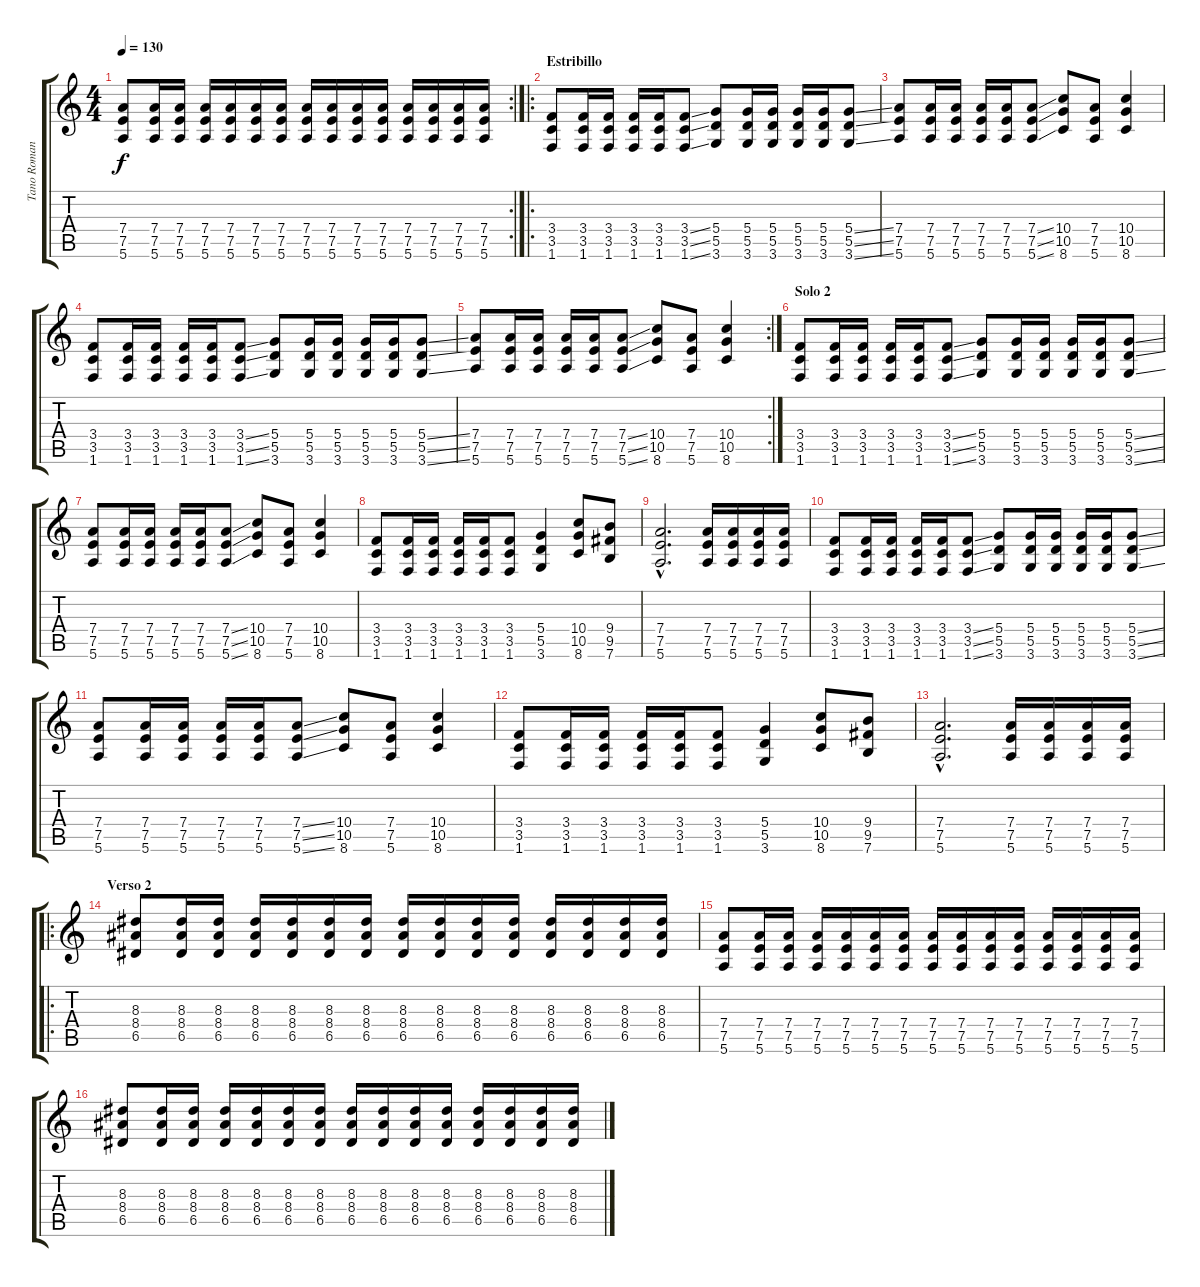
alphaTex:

\track ("Tano Romano (base)" "Tano Roman") {instrument overdrivenguitar}
\staff {score tabs}
\tuning (E4 B3 G3 D3 A2 E2) {hide}
\rc 2
\ts (4 4)
\tempo 130
\clef g2
\ks c
(7.4 7.5 5.6).8{dy f} (7.4 7.5 5.6).16 (7.4 7.5 5.6).16 (7.4 7.5 5.6).16 (7.4 7.5 5.6).16 (7.4 7.5 5.6).16 (7.4 7.5 5.6).16 (7.4 7.5 5.6).16 (7.4 7.5 5.6).16 (7.4 7.5 5.6).16 (7.4 7.5 5.6).16 (7.4 7.5 5.6).16 (7.4 7.5 5.6).16 (7.4 7.5 5.6).16 (7.4 7.5 5.6).16 |
\ro
\section ("" "Estribillo")
(3.4 3.5 1.6).8 (3.4 3.5 1.6).16 (3.4 3.5 1.6).16 (3.4 3.5 1.6).16 (3.4 3.5 1.6).16 (3.4{ss} 3.5{ss} 1.6{ss}).8 (5.4 5.5 3.6).8 (5.4 5.5 3.6).16 (5.4 5.5 3.6).16 (5.4 5.5 3.6).16 (5.4 5.5 3.6).16 (5.4{ss} 5.5{ss} 3.6{ss}).8 |
(7.4 7.5 5.6).8 (7.4 7.5 5.6).16 (7.4 7.5 5.6).16 (7.4 7.5 5.6).16 (7.4 7.5 5.6).16 (7.4{ss} 7.5{ss} 5.6{ss}).8 (10.4 10.5 8.6).8 (7.4 7.5 5.6).8 (10.4 10.5 8.6).4 |
(3.4 3.5 1.6).8 (3.4 3.5 1.6).16 (3.4 3.5 1.6).16 (3.4 3.5 1.6).16 (3.4 3.5 1.6).16 (3.4{ss} 3.5{ss} 1.6{ss}).8 (5.4 5.5 3.6).8 (5.4 5.5 3.6).16 (5.4 5.5 3.6).16 (5.4 5.5 3.6).16 (5.4 5.5 3.6).16 (5.4{ss} 5.5{ss} 3.6{ss}).8 |
\rc 2
(7.4 7.5 5.6).8 (7.4 7.5 5.6).16 (7.4 7.5 5.6).16 (7.4 7.5 5.6).16 (7.4 7.5 5.6).16 (7.4{ss} 7.5{ss} 5.6{ss}).8 (10.4 10.5 8.6).8 (7.4 7.5 5.6).8 (10.4 10.5 8.6).4 |
\section ("" "Solo 2")
(3.4 3.5 1.6).8 (3.4 3.5 1.6).16 (3.4 3.5 1.6).16 (3.4 3.5 1.6).16 (3.4 3.5 1.6).16 (3.4{ss} 3.5{ss} 1.6{ss}).8 (5.4 5.5 3.6).8 (5.4 5.5 3.6).16 (5.4 5.5 3.6).16 (5.4 5.5 3.6).16 (5.4 5.5 3.6).16 (5.4{ss} 5.5{ss} 3.6{ss}).8 |
(7.4 7.5 5.6).8 (7.4 7.5 5.6).16 (7.4 7.5 5.6).16 (7.4 7.5 5.6).16 (7.4 7.5 5.6).16 (7.4{ss} 7.5{ss} 5.6{ss}).8 (10.4 10.5 8.6).8 (7.4 7.5 5.6).8 (10.4 10.5 8.6).4 |
(3.4 3.5 1.6).8 (3.4 3.5 1.6).16 (3.4 3.5 1.6).16 (3.4 3.5 1.6).16 (3.4 3.5 1.6).16 (3.4 3.5 1.6).8 (5.4 5.5 3.6).4 (10.4 10.5 8.6).8 (9.4 9.5 7.6).8 |
(7.4{hac} 7.5{hac} 5.6{hac}).2{d} (7.4 7.5 5.6).16 (7.4 7.5 5.6).16 (7.4 7.5 5.6).16 (7.4 7.5 5.6).16 |
(3.4 3.5 1.6).8 (3.4 3.5 1.6).16 (3.4 3.5 1.6).16 (3.4 3.5 1.6).16 (3.4 3.5 1.6).16 (3.4{ss} 3.5{ss} 1.6{ss}).8 (5.4 5.5 3.6).8 (5.4 5.5 3.6).16 (5.4 5.5 3.6).16 (5.4 5.5 3.6).16 (5.4 5.5 3.6).16 (5.4{ss} 5.5{ss} 3.6{ss}).8 |
(7.4 7.5 5.6).8 (7.4 7.5 5.6).16 (7.4 7.5 5.6).16 (7.4 7.5 5.6).16 (7.4 7.5 5.6).16 (7.4{ss} 7.5{ss} 5.6{ss}).8 (10.4 10.5 8.6).8 (7.4 7.5 5.6).8 (10.4 10.5 8.6).4 |
(3.4 3.5 1.6).8 (3.4 3.5 1.6).16 (3.4 3.5 1.6).16 (3.4 3.5 1.6).16 (3.4 3.5 1.6).16 (3.4 3.5 1.6).8 (5.4 5.5 3.6).4 (10.4 10.5 8.6).8 (9.4 9.5 7.6).8 |
(7.4{hac} 7.5{hac} 5.6{hac}).2{d} (7.4 7.5 5.6).16 (7.4 7.5 5.6).16 (7.4 7.5 5.6).16 (7.4 7.5 5.6).16 |
\ro
\section ("" "Verso 2")
(8.3 8.4 6.5).8 (8.3 8.4 6.5).16 (8.3 8.4 6.5).16 (8.3 8.4 6.5).16 (8.3 8.4 6.5).16 (8.3 8.4 6.5).16 (8.3 8.4 6.5).16 (8.3 8.4 6.5).16 (8.3 8.4 6.5).16 (8.3 8.4 6.5).16 (8.3 8.4 6.5).16 (8.3 8.4 6.5).16 (8.3 8.4 6.5).16 (8.3 8.4 6.5).16 (8.3 8.4 6.5).16 |
(7.4 7.5 5.6).8 (7.4 7.5 5.6).16 (7.4 7.5 5.6).16 (7.4 7.5 5.6).16 (7.4 7.5 5.6).16 (7.4 7.5 5.6).16 (7.4 7.5 5.6).16 (7.4 7.5 5.6).16 (7.4 7.5 5.6).16 (7.4 7.5 5.6).16 (7.4 7.5 5.6).16 (7.4 7.5 5.6).16 (7.4 7.5 5.6).16 (7.4 7.5 5.6).16 (7.4 7.5 5.6).16 |
(8.3 8.4 6.5).8 (8.3 8.4 6.5).16 (8.3 8.4 6.5).16 (8.3 8.4 6.5).16 (8.3 8.4 6.5).16 (8.3 8.4 6.5).16 (8.3 8.4 6.5).16 (8.3 8.4 6.5).16 (8.3 8.4 6.5).16 (8.3 8.4 6.5).16 (8.3 8.4 6.5).16 (8.3 8.4 6.5).16 (8.3 8.4 6.5).16 (8.3 8.4 6.5).16 (8.3 8.4 6.5).16
